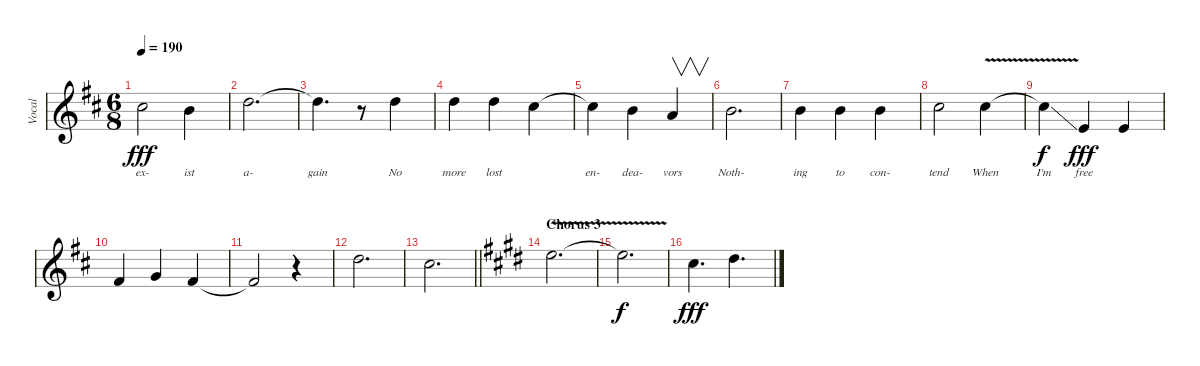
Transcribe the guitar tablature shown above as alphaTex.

\track ("Vocal" "Vocal") {instrument altosax}
\staff {score}
\tuning (Db4 Ab3 E3 B2 Gb2 B1) {hide}
\ts (6 8)
\tempo 190
\clef g2
\ks bminor
12.1{t}.2{lyrics (0 "ex-") lyrics (1 "") lyrics (2 "") lyrics (3 "") lyrics (4 "") dy fff} 10.1.4{lyrics (0 "ist") lyrics (1 "") lyrics (2 "") lyrics (3 "") lyrics (4 "")} |
13.1.2{d lyrics (0 "a-") lyrics (1 "") lyrics (2 "") lyrics (3 "") lyrics (4 "")} |
13.1{t}.4{d lyrics (0 "gain") lyrics (1 "") lyrics (2 "") lyrics (3 "") lyrics (4 "")} r.8 13.1.4{lyrics (0 "No") lyrics (1 "") lyrics (2 "") lyrics (3 "") lyrics (4 "")} |
13.1.4{lyrics (0 "more") lyrics (1 "") lyrics (2 "") lyrics (3 "") lyrics (4 "")} 13.1.4{lyrics (0 "lost") lyrics (1 "") lyrics (2 "") lyrics (3 "") lyrics (4 "")} 12.1.4{lyrics (0 "") lyrics (1 "") lyrics (2 "") lyrics (3 "") lyrics (4 "")} |
12.1{t}.4{lyrics (0 "en-") lyrics (1 "") lyrics (2 "") lyrics (3 "") lyrics (4 "")} 10.1.4{lyrics (0 "dea-") lyrics (1 "") lyrics (2 "") lyrics (3 "") lyrics (4 "")} 8.1.4{v lyrics (0 "vors") lyrics (1 "") lyrics (2 "") lyrics (3 "") lyrics (4 "")} |
10.1.2{d lyrics (0 "Noth-") lyrics (1 "") lyrics (2 "") lyrics (3 "") lyrics (4 "")} |
10.1.4{lyrics (0 "ing") lyrics (1 "") lyrics (2 "") lyrics (3 "") lyrics (4 "")} 10.1.4{lyrics (0 "to") lyrics (1 "") lyrics (2 "") lyrics (3 "") lyrics (4 "")} 10.1.4{lyrics (0 "con-") lyrics (1 "") lyrics (2 "") lyrics (3 "") lyrics (4 "")} |
12.1.2{lyrics (0 "tend") lyrics (1 "") lyrics (2 "") lyrics (3 "") lyrics (4 "")} 17.2{v}.4{lyrics (0 "When") lyrics (1 "") lyrics (2 "") lyrics (3 "") lyrics (4 "")} |
17.2{ss t}.4{lyrics (0 "I'm") lyrics (1 "") lyrics (2 "") lyrics (3 "") lyrics (4 "") dy f} 8.2.4{lyrics (0 "free") lyrics (1 "") lyrics (2 "") lyrics (3 "") lyrics (4 "") dy fff} 8.2.4 |
10.2.4 11.2.4 10.2.4 |
10.2{t}.2 r.4 |
13.1.2{d} |
\barLineRight lightlight
12.1.2{d} |
\section ("" "Chorus 3")
\ks c#minor
15.1{v}.2{d} |
15.1{t}.2{d dy f} |
12.1.4{d dy fff} 14.1.4{d}
